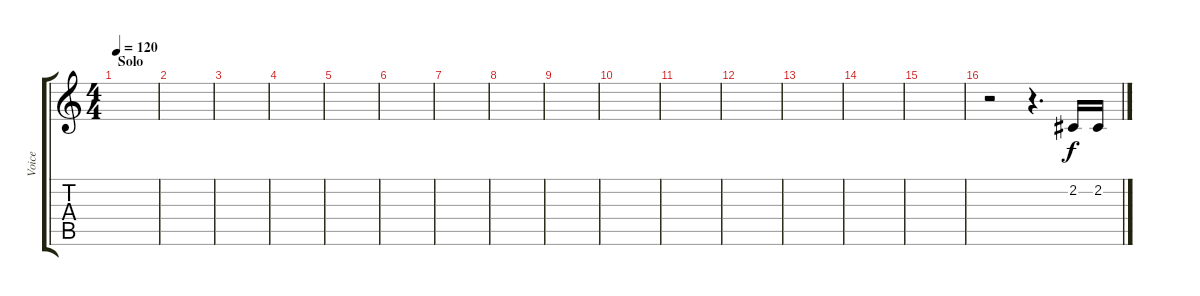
\track ("Voice" "Voice") {instrument accordion}
\staff {score tabs}
\tuning (E4 B3 G3 D3 A2 E2) {hide}
\ts (4 4)
\section ("" "Solo")
\tempo 120
\clef g2
\ks c
|
|
|
|
|
|
|
|
|
|
|
|
|
|
|
r.2 r.4{d} 2.2.16 2.2.16
